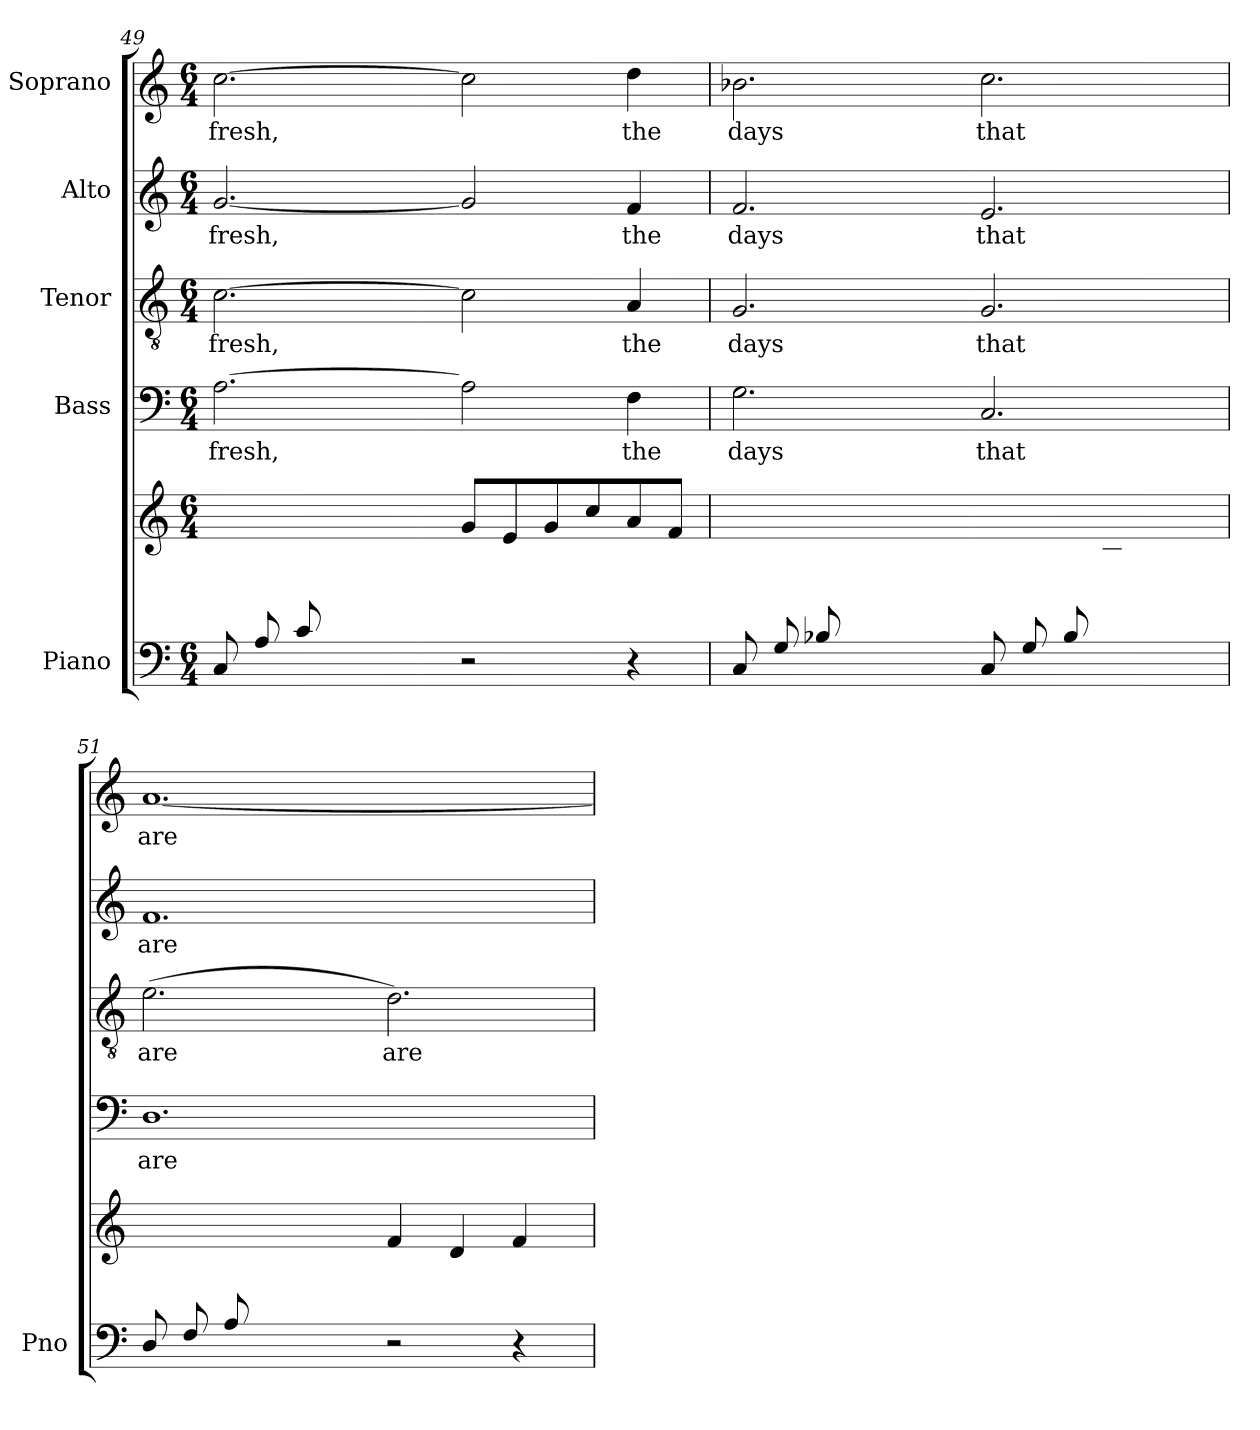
**kern	**kern	**kern	**text	**kern	**text	**kern	**text	**kern	**text
*part5	*part5	*part4	*part4	*part3	*part3	*part2	*part2	*part1	*part1
*staff6	*staff5	*staff4	*staff4	*staff3	*staff3	*staff2	*staff2	*staff1	*staff1
*I"Piano	*	*I"Bass	*	*I"Tenor	*	*I"Alto	*	*I"Soprano	*
*I'Pno	*	*	*	*	*	*	*	*	*
!!LO:PB:g=z
*clefF4	*clefG2	*clefF4	*	*clefGv2	*	*clefG2	*	*clefG2	*
*k[]	*k[]	*k[]	*	*k[]	*	*k[]	*	*k[]	*
*M6/4	*M6/4	*M6/4	*	*M6/4	*	*M6/4	*	*M6/4	*
=49	=49	=49	=49	=49	=49	=49	=49	=49	=49
*^	*	*	*	*	*	*	*	*	*
!	!	!	!	!LO:LY:b	!	!LO:LY:b	!	!LO:LY:b	!	!LO:LY:b
(>8C/L	2.ryy	4.ryy	[2.A\	fresh,	[2.c\	fresh,	[2.g/	fresh,	[2.cc\	fresh,
8A/	.	.	.	.	.	.	.	.	.	.
8c/	.	.	.	.	.	.	.	.	.	.
1ryy	.	8e\	.	.	.	.	.	.	.	.
.	.	8g\	.	.	.	.	.	.	.	.
.	.	8cc\J	.	.	.	.	.	.	.	.
.	2r	8g/L	2A\]	.	2c\]	.	2g/]	.	2cc\]	.
.	.	8e/	.	.	.	.	.	.	.	.
.	.	8g/	.	.	.	.	.	.	.	.
.	.	8cc/	.	.	.	.	.	.	.	.
!	!	!	!	!LO:LY:b	!	!LO:LY:b	!	!LO:LY:b	!	!LO:LY:b
.	4r	8a/	4F\	the	4A/	the	4f/	the	4dd\	the
8ryy	.	8f/J)	.	.	.	.	.	.	.	.
=50	=50	=50	=50	=50	=50	=50	=50	=50	=50	=50
!	!	!	!	!LO:LY:b	!	!LO:LY:b	!	!LO:LY:b	!	!LO:LY:b
(>8C/L	1.ryy	4.ryy	2.G\	days	2.G/	days	2.f/	days	2.b-X\	days
8G/	.	.	.	.	.	.	.	.	.	.
8B-X/	.	.	.	.	.	.	.	.	.	.
4.ryy	.	8d\	.	.	.	.	.	.	.	.
.	.	8f\	.	.	.	.	.	.	.	.
.	.	8b-X\J)	.	.	.	.	.	.	.	.
!	!	!	!	!LO:LY:b	!	!LO:LY:b	!	!LO:LY:b	!	!LO:LY:b
(>8C/L	.	4.ryy	2.C/	that	2.G/	that	2.e/	that	2.cc\	that
8G/	.	.	.	.	.	.	.	.	.	.
8B-/	.	.	.	.	.	.	.	.	.	.
4.ryy	.	8c\	.	.	.	.	.	.	.	.
.	.	8e\	.	.	.	.	.	.	.	.
.	.	8g\J)	.	.	.	.	.	.	.	.
=51	=51	=51	=51	=51	=51	=51	=51	=51	=51	=51
!	!	!	!	!LO:LY:b	!	!LO:LY:b	!	!LO:LY:b	!	!LO:LY:b
(>8D/L	2.ryy	4.ryy	1.D	are	(>2.e\	are	1.f	are	[1.a	are
8F/	.	.	.	.	.	.	.	.	.	.
8A/	.	.	.	.	.	.	.	.	.	.
1ryy	.	8e\	.	.	.	.	.	.	.	.
.	.	8f\	.	.	.	.	.	.	.	.
.	.	8a\J	.	.	.	.	.	.	.	.
!	!	!	!	!	!	!LO:LY:b	!	!	!	!
.	2r	4f/	.	.	2.d\)	are	.	.	.	.
.	.	4d/	.	.	.	.	.	.	.	.
.	4r	4f/)	.	.	.	.	.	.	.	.
8ryy	.	.	.	.	.	.	.	.	.	.
*v	*v	*	*	*	*	*	*	*	*	*
=	=	=	=	=	=	=	=	=	=
*-	*-	*-	*-	*-	*-	*-	*-	*-	*-
